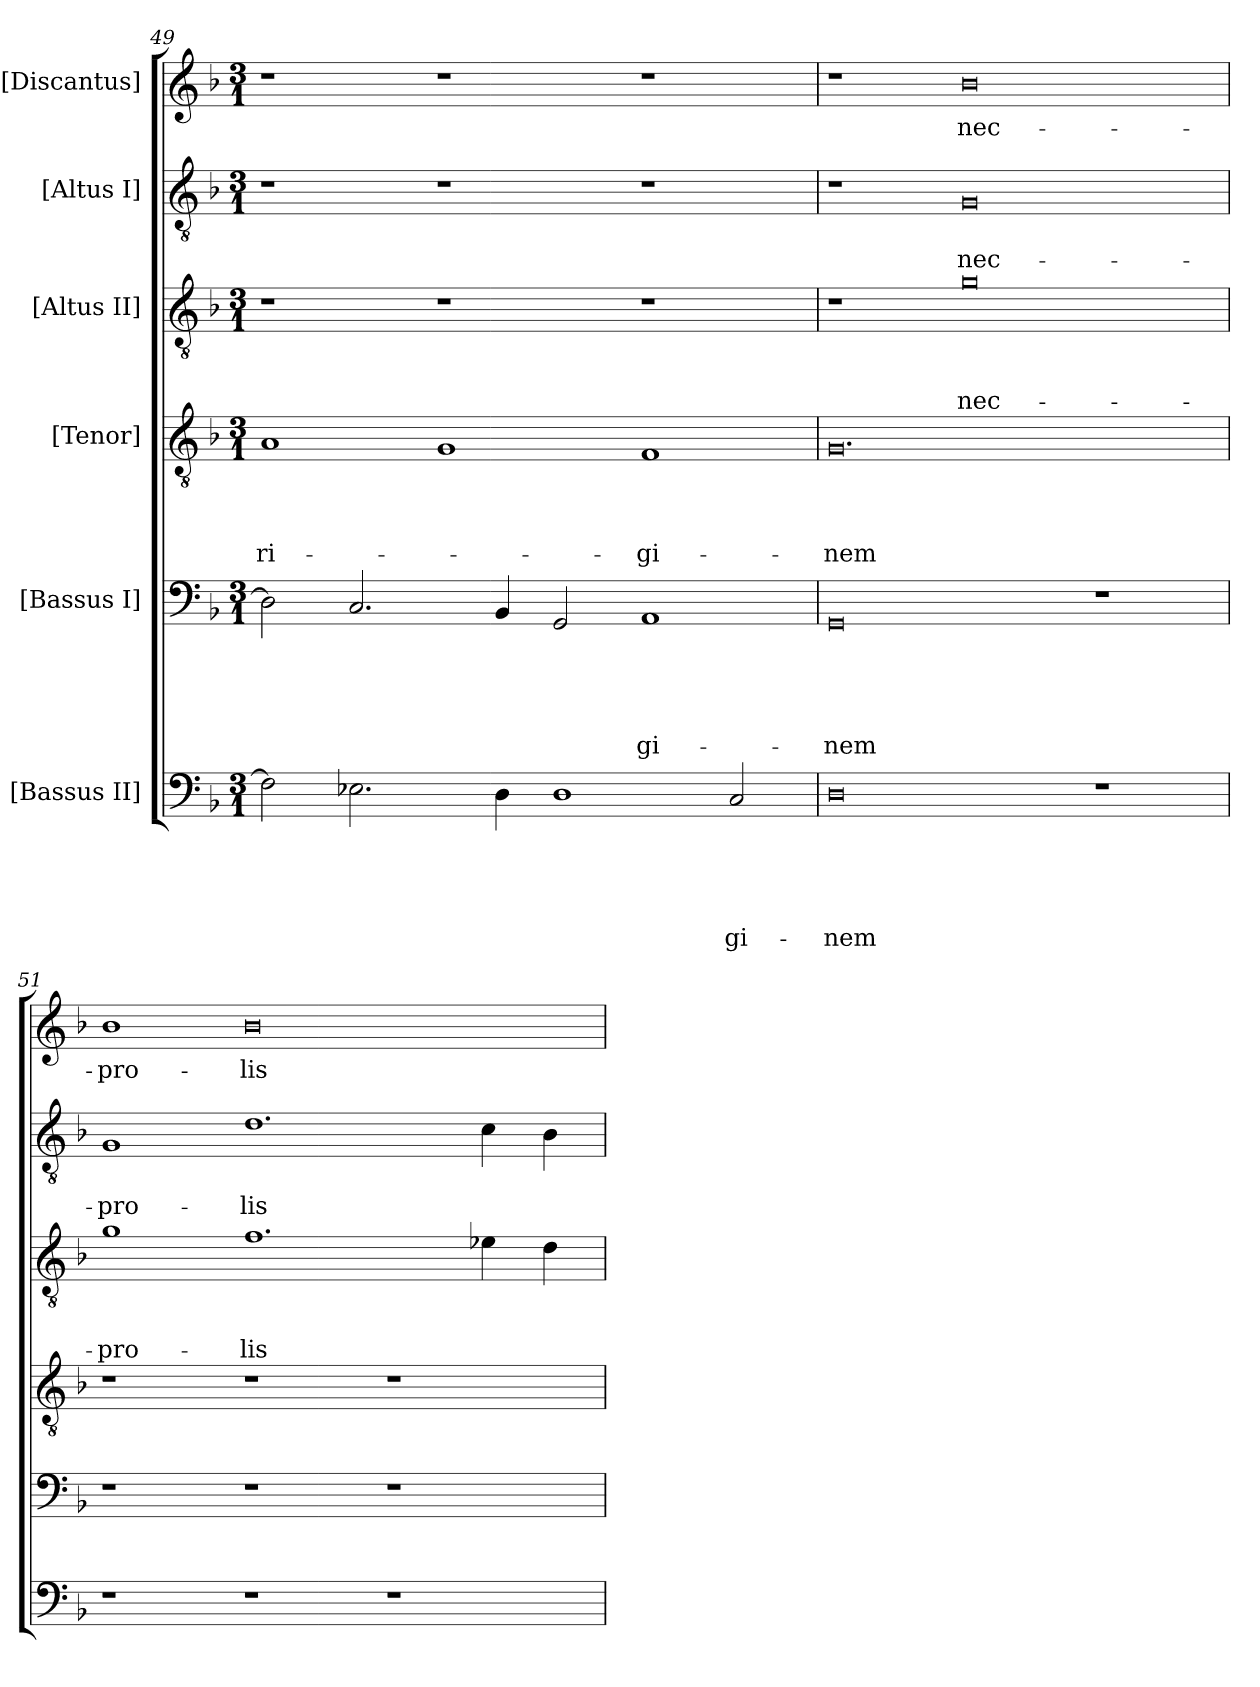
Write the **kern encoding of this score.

**kern	**text	**text	**text	**text	**text	**kern	**text	**text	**text	**text	**text	**kern	**text	**text	**text	**text	**kern	**text	**text	**text	**kern	**text	**text	**kern	**text
*part6	*part6	*part6	*part6	*part6	*part6	*part5	*part5	*part5	*part5	*part5	*part5	*part4	*part4	*part4	*part4	*part4	*part3	*part3	*part3	*part3	*part2	*part2	*part2	*part1	*part1
*staff6	*staff6	*staff6	*staff6	*staff6	*staff6	*staff5	*staff5	*staff5	*staff5	*staff5	*staff5	*staff4	*staff4	*staff4	*staff4	*staff4	*staff3	*staff3	*staff3	*staff3	*staff2	*staff2	*staff2	*staff1	*staff1
*I"[Bassus II]	*	*	*	*	*	*I"[Bassus I]	*	*	*	*	*	*I"[Tenor]	*	*	*	*	*I"[Altus II]	*	*	*	*I"[Altus I]	*	*	*I"[Discantus]	*
*clefF4	*	*	*	*	*	*clefF4	*	*	*	*	*	*clefGv2	*	*	*	*	*clefGv2	*	*	*	*clefGv2	*	*	*clefG2	*
*k[b-]	*	*	*	*	*	*k[b-]	*	*	*	*	*	*k[b-]	*	*	*	*	*k[b-]	*	*	*	*k[b-]	*	*	*k[b-]	*
*M3/1	*	*	*	*	*	*M3/1	*	*	*	*	*	*M3/1	*	*	*	*	*M3/1	*	*	*	*M3/1	*	*	*M3/1	*
=49	=49	=49	=49	=49	=49	=49	=49	=49	=49	=49	=49	=49	=49	=49	=49	=49	=49	=49	=49	=49	=49	=49	=49	=49	=49
2F\]	.	.	.	.	.	2D\]	.	.	.	.	.	1A/	.	.	.	-ri-	1r	.	.	.	1r	.	.	1r	.
2.E-X\	.	.	.	.	.	2.C/	.	.	.	.	.	.	.	.	.	.	.	.	.	.	.	.	.	.	.
.	.	.	.	.	.	.	.	.	.	.	.	1G/	.	.	.	.	1r	.	.	.	1r	.	.	1r	.
4D\	.	.	.	.	.	4BB-/	.	.	.	.	.	.	.	.	.	.	.	.	.	.	.	.	.	.	.
1D\	.	.	.	.	.	2GG/	.	.	.	.	.	.	.	.	.	.	.	.	.	.	.	.	.	.	.
.	.	.	.	.	.	1AA/	.	.	.	.	-gi-	1F/	.	.	.	-gi-	1r	.	.	.	1r	.	.	1r	.
2C/	.	.	.	.	-gi-	.	.	.	.	.	.	.	.	.	.	.	.	.	.	.	.	.	.	.	.
=50	=50	=50	=50	=50	=50	=50	=50	=50	=50	=50	=50	=50	=50	=50	=50	=50	=50	=50	=50	=50	=50	=50	=50	=50	=50
0D\	.	.	.	.	-nem	0GG/	.	.	.	.	-nem	0.G/	.	.	.	-nem	1r	.	.	.	1r	.	.	1r	.
.	.	.	.	.	.	.	.	.	.	.	.	.	.	.	.	.	0g\	.	.	nec-	0G/	.	nec-	0b-\	nec-
1r	.	.	.	.	.	1r	.	.	.	.	.	.	.	.	.	.	.	.	.	.	.	.	.	.	.
=51	=51	=51	=51	=51	=51	=51	=51	=51	=51	=51	=51	=51	=51	=51	=51	=51	=51	=51	=51	=51	=51	=51	=51	=51	=51
1r	.	.	.	.	.	1r	.	.	.	.	.	1r	.	.	.	.	1g/	.	.	pro-	1G\	.	pro-	1b-\	pro-
1r	.	.	.	.	.	1r	.	.	.	.	.	1r	.	.	.	.	1.f/	.	.	-lis	1.d/	.	-lis	0b-\	-lis
1r	.	.	.	.	.	1r	.	.	.	.	.	1r	.	.	.	.	.	.	.	.	.	.	.	.	.
.	.	.	.	.	.	.	.	.	.	.	.	.	.	.	.	.	4e-X\	.	.	.	4c\	.	.	.	.
.	.	.	.	.	.	.	.	.	.	.	.	.	.	.	.	.	4d\	.	.	.	4B-\	.	.	.	.
=	=	=	=	=	=	=	=	=	=	=	=	=	=	=	=	=	=	=	=	=	=	=	=	=	=
*-	*-	*-	*-	*-	*-	*-	*-	*-	*-	*-	*-	*-	*-	*-	*-	*-	*-	*-	*-	*-	*-	*-	*-	*-	*-
